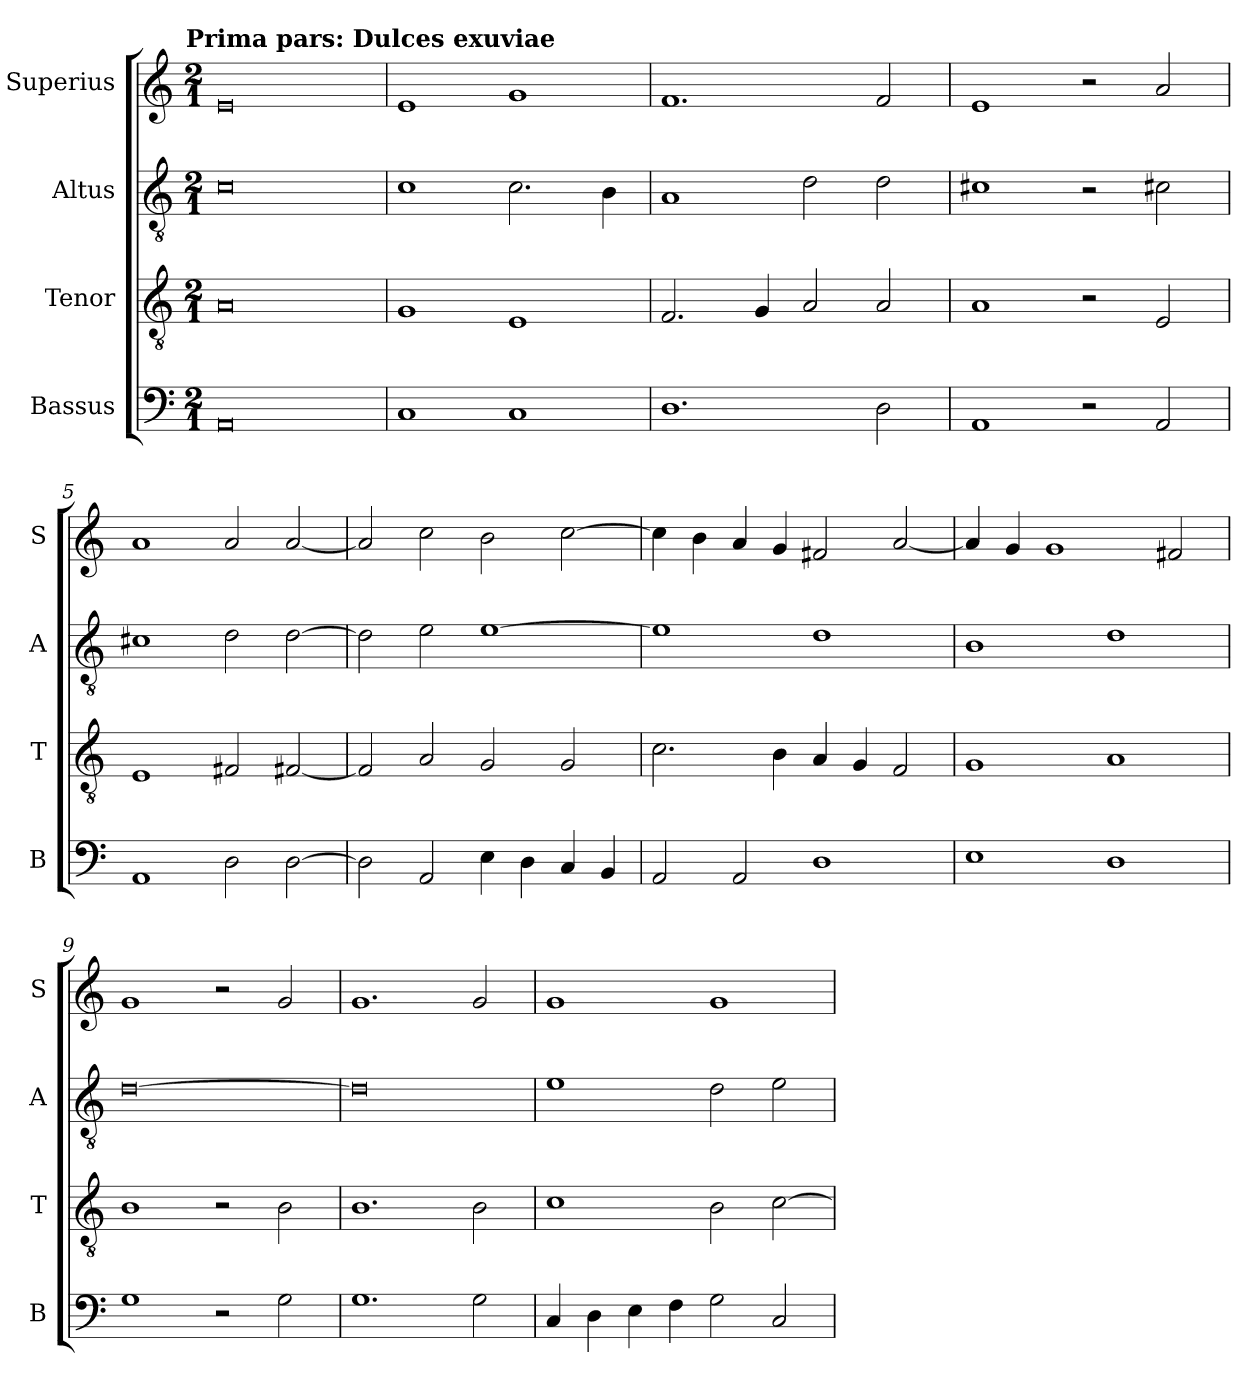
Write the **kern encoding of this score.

**kern	**kern	**kern	**kern
*part4	*part3	*part2	*part1
*staff4	*staff3	*staff2	*staff1
*I"Bassus	*I"Tenor	*I"Altus	*I"Superius
*I'B	*I'T	*I'A	*I'S
*clefF4	*clefGv2	*clefGv2	*clefG2
*k[]	*k[]	*k[]	*k[]
*C:	*C:	*C:	*C:
!!LO:TX:omd:t=Prima pars&colon; Dulces exuviae
*M2/1	*M2/1	*M2/1	*M2/1
=1	=1	=1	=1
0AA	0A	0c	0e
=2	=2	=2	=2
1C	1G	1c	1e
1C	1E	2.c	1g
.	.	4B	.
=3	=3	=3	=3
1.D	2.F	1A	1.f
.	4G	.	.
.	2A	2d	.
2D	2A	2d	2f
=4	=4	=4	=4
1AA	1A	1c#X	1e
2r	2r	2r	2r
2AA	2E	2c#X	2a
=5	=5	=5	=5
1AA	1E	1c#X	1a
2D	2F#X	2d	2a
[2D	[2F#X	[2d	[2a
=6	=6	=6	=6
2D]	2F#]	2d]	2a]
2AA	2A	2e	2cc
4E	2G	[1e	2b
4D	.	.	.
4C	2G	.	[2cc
4BB	.	.	.
=7	=7	=7	=7
2AA	2.c	1e]	4cc]
.	.	.	4b
2AA	.	.	4a
.	4B	.	4g
1D	4A	1d	2f#X
.	4G	.	.
.	2F	.	[2a
=8	=8	=8	=8
1E	1G	1B	4a]
.	.	.	4g
.	.	.	1g
1D	1A	1d	.
.	.	.	2f#X
=9	=9	=9	=9
1G	1B	[0d	1g
2r	2r	.	2r
2G	2B	.	2g
=10	=10	=10	=10
1.G	1.B	0d]	1.g
2G	2B	.	2g
=11	=11	=11	=11
4C	1c	1e	1g
4D	.	.	.
4E	.	.	.
4F	.	.	.
2G	2B	2d	1g
2C	[2c	2e	.
=	=	=	=
*-	*-	*-	*-
